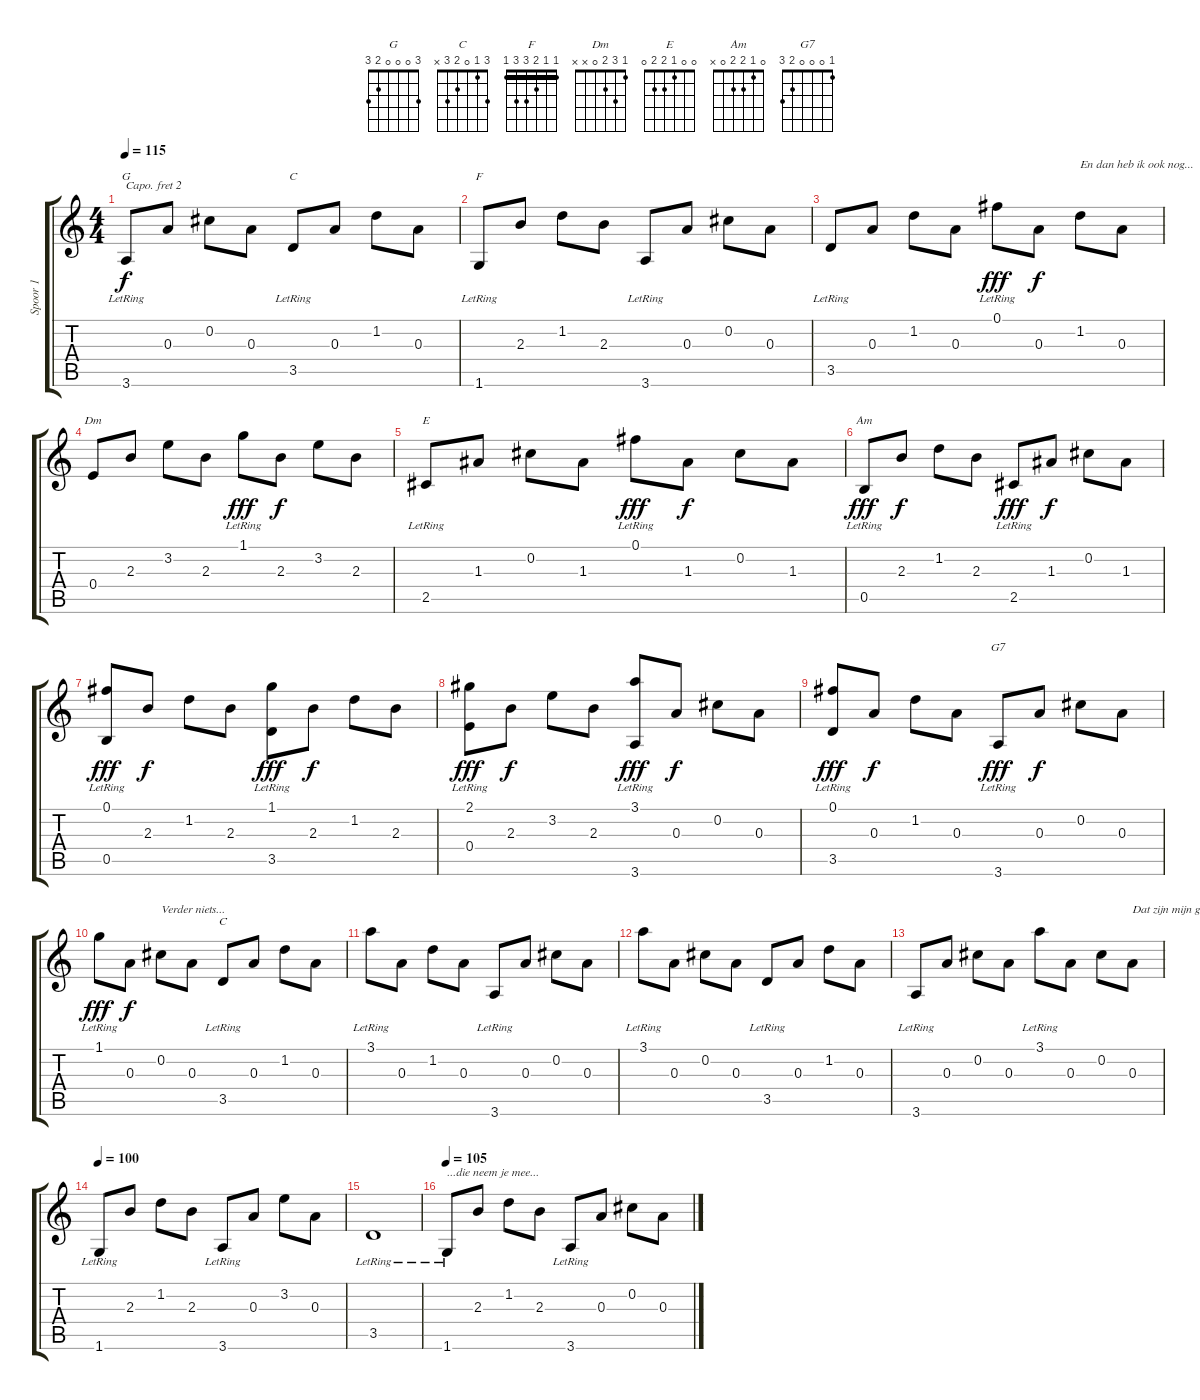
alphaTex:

\track ("Spoor 1" "Spoor 1") {instrument acousticguitarsteel}
\staff {score tabs}
\capo 2
\tuning (E4 B3 G3 D3 A2 E2) {hide}
\chord ("G" 3 0 0 0 2 3)
\chord ("C" 0 1 0 2 3 x)
\chord ("F" 1 1 2 3 3 1) {barre 1}
\chord ("Dm" 1 3 2 0 x x)
\chord ("E" 0 0 1 2 2 0)
\chord ("Am" 0 1 2 2 0 x)
\chord ("G7" 1 0 0 0 2 3)
\chord ("C" 3 1 0 2 3 x)
\ts (4 4)
\tempo 115
\clef g2
\ks c
3.6{lr}.8{ch "G" dy f} 0.3.8 0.2.8 0.3.8 3.5{lr}.8{ch "C"} 0.3.8 1.2.8 0.3.8 |
1.6{lr}.8{ch "F"} 2.3.8 1.2.8 2.3.8 3.6{lr}.8 0.3.8 0.2.8 0.3.8 |
3.5{lr}.8 0.3.8 1.2.8 0.3.8 0.1{lr}.8{dy fff} 0.3.8{dy f} 1.2.8{txt "En dan heb ik ook nog..."} 0.3.8 |
0.4.8{ch "Dm"} 2.3.8 3.2.8 2.3.8 1.1{lr}.8{dy fff} 2.3.8{dy f} 3.2.8 2.3.8 |
2.5{lr}.8{ch "E"} 1.3.8 0.2.8 1.3.8 0.1{lr}.8{dy fff} 1.3.8{dy f} 0.2.8 1.3.8 |
0.5{lr}.8{ch "Am" dy fff} 2.3.8{dy f} 1.2.8 2.3.8 2.5{lr}.8{dy fff} 1.3.8{dy f} 0.2.8 1.3.8 |
(0.1{lr} 0.5{lr}).8{dy fff} 2.3.8{dy f} 1.2.8 2.3.8 (1.1{lr} 3.5{lr}).8{dy fff} 2.3.8{dy f} 1.2.8 2.3.8 |
(2.1{lr} 0.4{lr}).8{dy fff} 2.3.8{dy f} 3.2.8 2.3.8 (3.1{lr} 3.6{lr}).8{dy fff} 0.3.8{dy f} 0.2.8 0.3.8 |
(0.1{lr} 3.5{lr}).8{dy fff} 0.3.8{dy f} 1.2.8 0.3.8 3.6{lr}.8{ch "G7" dy fff} 0.3.8{dy f} 0.2.8 0.3.8 |
1.1{lr}.8{dy fff} 0.3.8{dy f} 0.2.8{txt "Verder niets..."} 0.3.8 3.5{lr}.8{ch "C"} 0.3.8 1.2.8 0.3.8 |
3.1{lr}.8 0.3.8 1.2.8 0.3.8 3.6{lr}.8 0.3.8 0.2.8 0.3.8 |
3.1{lr}.8 0.3.8 0.2.8 0.3.8 3.5{lr}.8 0.3.8 1.2.8 0.3.8 |
3.6{lr}.8 0.3.8 0.2.8 0.3.8 3.1{lr}.8 0.3.8 0.2.8 0.3.8{txt "Dat zijn mijn goede jeughdherinneringen..."} |
\tempo 100
1.6{lr}.8 2.3.8 1.2.8 2.3.8 3.6{lr}.8 0.3.8 3.2.8 0.3.8 |
3.5{lr}.1 |
\tempo 105
1.6{lr}.8{txt "...die neem je mee..."} 2.3.8 1.2.8 2.3.8 3.6{lr}.8 0.3.8 0.2.8 0.3.8
